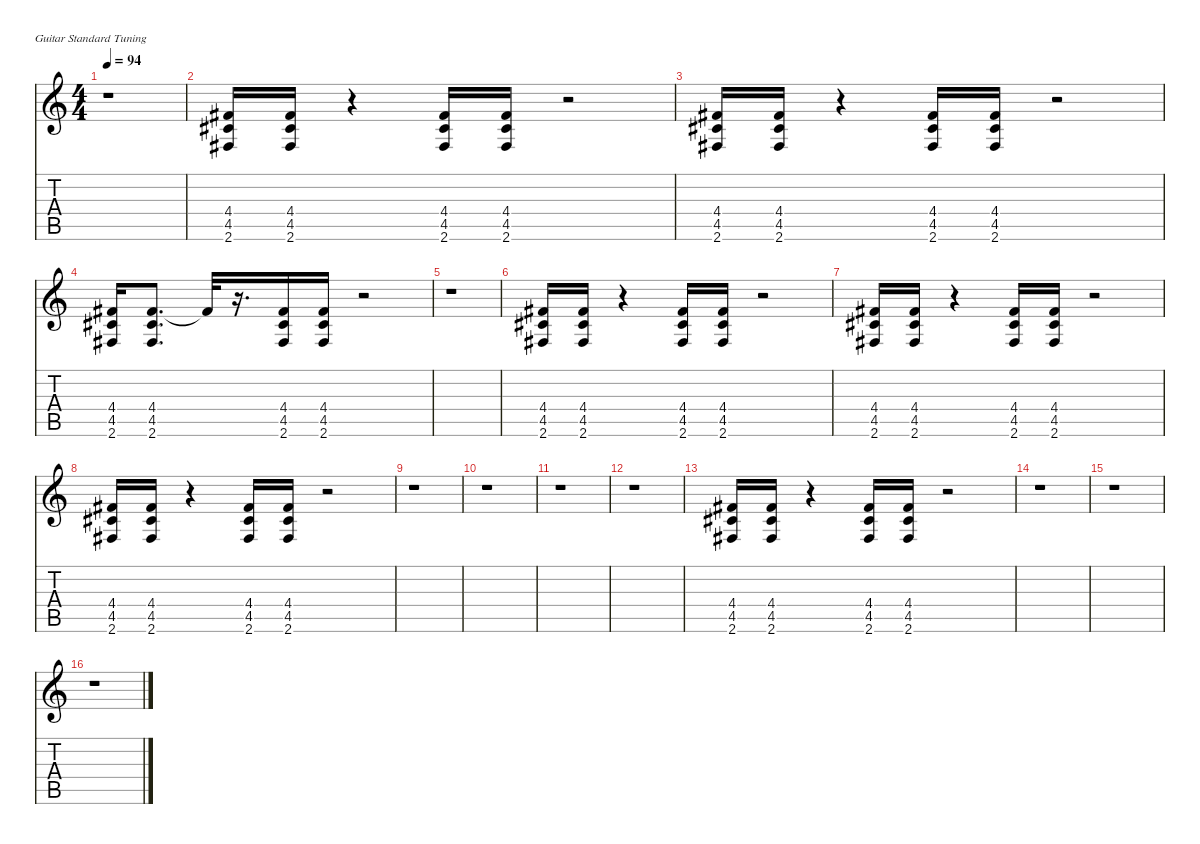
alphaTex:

\defaultSystemsLayout 4
\hideDynamics
\bracketExtendMode nobrackets
\singleTrackTrackNamePolicy hidden
\multiTrackTrackNamePolicy hidden
\otherSystemsTrackNameOrientation horizontal
\track ("overdub" "od.guit.") {instrument overdrivenguitar}
\staff {score tabs}
\tuning (E4 B3 G3 D3 A2 E2)
\ts (4 4)
\tempo 94
\clef g2
\ks c
r.1{dy mp beam Down} |
(4.4{acc #} 4.5{acc #} 2.6{acc #}).16{dy mf beam Up} (4.4{acc #} 4.5{acc #} 2.6{acc #}).16{dy mp beam Up} r.4{beam Up} (4.4{acc #} 4.5{acc #} 2.6{acc #}).16{beam Up} (4.4{acc #} 4.5{acc #} 2.6{acc #}).16{dy mf beam Up} r.2{beam Up} |
(4.4{acc #} 4.5{acc #} 2.6{acc #}).16{beam Up} (4.4{acc #} 4.5{acc #} 2.6{acc #}).16{dy mp beam Up} r.4{beam Up} (4.4{acc #} 4.5{acc #} 2.6{acc #}).16{dy mf beam Up} (4.4{acc #} 4.5{acc #} 2.6{acc #}).16{dy mp beam Up} r.2{beam Up} |
(4.4{acc #} 4.5{acc #} 2.6{acc #}).16{dy mf beam Up} (4.4{acc #} 4.5{acc #} 2.6{acc #}).8{d dy mp beam Up} 4.4{t acc #}.32{dy f beam Up} r.16{d beam Up} (4.4{acc #} 4.5{acc #} 2.6{acc #}).16{dy mp beam Up} (4.4{acc #} 4.5{acc #} 2.6{acc #}).16{beam Up} r.2{beam Up} |
r.1{beam Down} |
(4.4{acc #} 4.5{acc #} 2.6{acc #}).16{dy mf beam Up} (4.4{acc #} 4.5{acc #} 2.6{acc #}).16{dy mp beam Up} r.4{beam Up} (4.4{acc #} 4.5{acc #} 2.6{acc #}).16{beam Up} (4.4{acc #} 4.5{acc #} 2.6{acc #}).16{dy mf beam Up} r.2{beam Up} |
(4.4{acc #} 4.5{acc #} 2.6{acc #}).16{beam Up} (4.4{acc #} 4.5{acc #} 2.6{acc #}).16{dy mp beam Up} r.4{beam Up} (4.4{acc #} 4.5{acc #} 2.6{acc #}).16{dy mf beam Up} (4.4{acc #} 4.5{acc #} 2.6{acc #}).16{dy mp beam Up} r.2{beam Up} |
(4.4{acc #} 4.5{acc #} 2.6{acc #}).16{dy mf beam Up} (4.4{acc #} 4.5{acc #} 2.6{acc #}).16{dy mp beam Up} r.4{beam Up} (4.4{acc #} 4.5{acc #} 2.6{acc #}).16{beam Up} (4.4{acc #} 4.5{acc #} 2.6{acc #}).16{beam Up} r.2{beam Up} |
r.1{beam Down} |
r.1{beam Down} |
r.1{beam Down} |
r.1{beam Down} |
(4.4{acc #} 4.5{acc #} 2.6{acc #}).16{dy mf beam Up} (4.4{acc #} 4.5{acc #} 2.6{acc #}).16{dy mp beam Up} r.4{beam Up} (4.4{acc #} 4.5{acc #} 2.6{acc #}).16{beam Up} (4.4{acc #} 4.5{acc #} 2.6{acc #}).16{dy mf beam Up} r.2{beam Up} |
r.1{beam Down} |
r.1{beam Down} |
r.1{beam Down}
